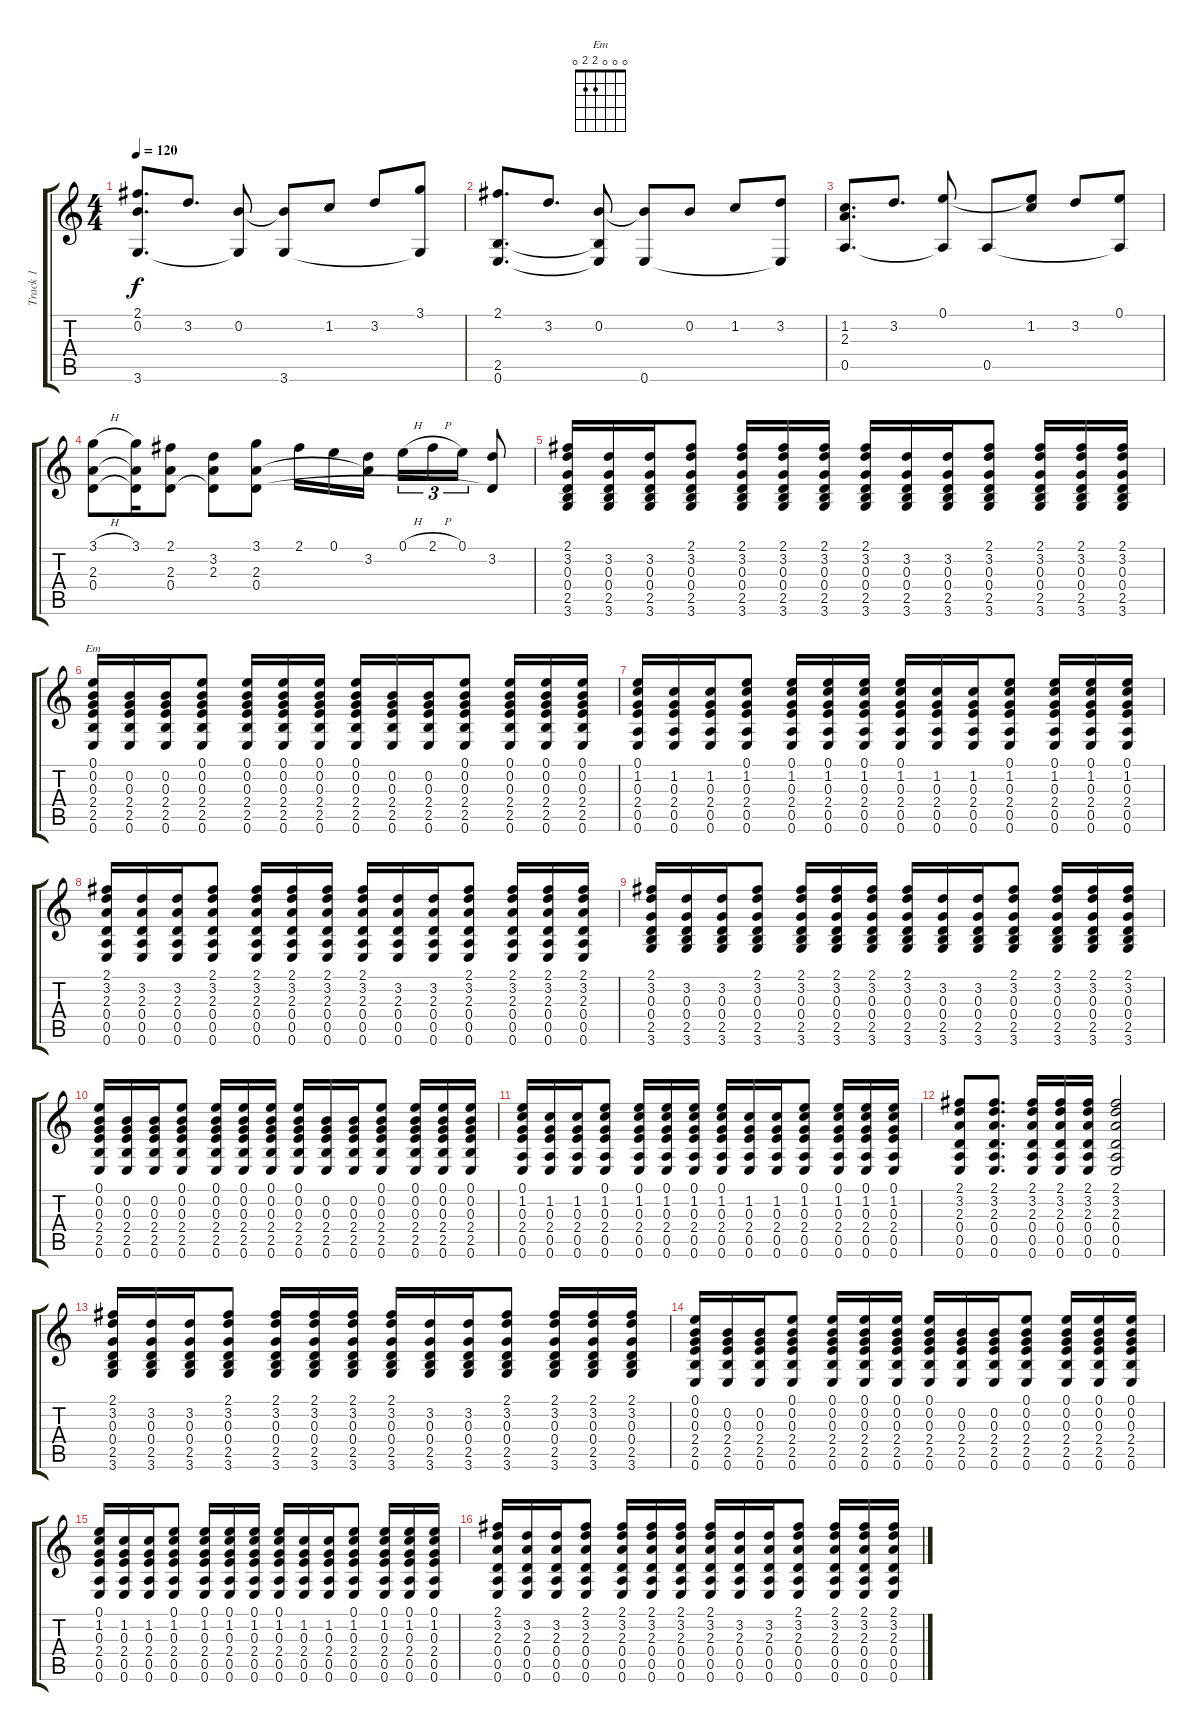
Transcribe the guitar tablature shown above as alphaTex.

\track ("Track 1" "Track 1") {instrument acousticguitarsteel}
\staff {score tabs}
\tuning (E4 B3 G3 D3 A2 E2) {hide}
\chord ("Em" 0 0 0 2 2 0)
\ts (4 4)
\tempo 120
\clef g2
\ks c
(2.1 0.2 3.6).8{d dy f instrument acousticguitarsteel} 3.2.8{d} (0.2 3.6{t}).8 (0.2{t} 3.6).8 1.2.8 3.2.8 (3.1 3.6{t}).8 |
(2.1 2.5 0.6).8{d} 3.2.8{d} (0.2 2.5{t} 0.6{t}).8 (0.2{t} 0.6).8 0.2.8 1.2.8 (3.2 0.6{t}).8 |
(1.2 2.3 0.5).8{d} 3.2.8{d} (0.1 0.5{t}).8 0.5.8 (0.1{t} 1.2).8 3.2.8 (0.1 0.5{t}).8 |
(3.1{h} 2.3 0.4).8 (3.1 2.3{t} 0.4{t}).16 (2.1 2.3 0.4).8 (3.2 2.3 0.4{t}).8 (3.1 2.3 0.4).8 2.1.16 0.1.16 (3.2 2.3{t}).16 0.1{h}.16{tu (3 2)} 2.1{h}.16{tu (3 2)} 0.1.16{tu (3 2)} (3.2 0.4{t}).8 |
(2.1 3.2 0.3 0.4 2.5 3.6).16{volume 11} (3.2 0.3 0.4 2.5 3.6).16 (3.2 0.3 0.4 2.5 3.6).16 (2.1 3.2 0.3 0.4 2.5 3.6).8 (2.1 3.2 0.3 0.4 2.5 3.6).16 (2.1 3.2 0.3 0.4 2.5 3.6).16 (2.1 3.2 0.3 0.4 2.5 3.6).16 (2.1 3.2 0.3 0.4 2.5 3.6).16 (3.2 0.3 0.4 2.5 3.6).16 (3.2 0.3 0.4 2.5 3.6).16 (2.1 3.2 0.3 0.4 2.5 3.6).8 (2.1 3.2 0.3 0.4 2.5 3.6).16 (2.1 3.2 0.3 0.4 2.5 3.6).16 (2.1 3.2 0.3 0.4 2.5 3.6).16 |
(0.1 0.2 0.3 2.4 2.5 0.6).16{ch "Em"} (0.2 0.3 2.4 2.5 0.6).16 (0.2 0.3 2.4 2.5 0.6).16 (0.1 0.2 0.3 2.4 2.5 0.6).8 (0.1 0.2 0.3 2.4 2.5 0.6).16 (0.1 0.2 0.3 2.4 2.5 0.6).16 (0.1 0.2 0.3 2.4 2.5 0.6).16 (0.1 0.2 0.3 2.4 2.5 0.6).16 (0.2 0.3 2.4 2.5 0.6).16 (0.2 0.3 2.4 2.5 0.6).16 (0.1 0.2 0.3 2.4 2.5 0.6).8 (0.1 0.2 0.3 2.4 2.5 0.6).16 (0.1 0.2 0.3 2.4 2.5 0.6).16 (0.1 0.2 0.3 2.4 2.5 0.6).16 |
(0.1 1.2 0.3 2.4 0.5 0.6).16 (1.2 0.3 2.4 0.5 0.6).16 (1.2 0.3 2.4 0.5 0.6).16 (0.1 1.2 0.3 2.4 0.5 0.6).8 (0.1 1.2 0.3 2.4 0.5 0.6).16 (0.1 1.2 0.3 2.4 0.5 0.6).16 (0.1 1.2 0.3 2.4 0.5 0.6).16 (0.1 1.2 0.3 2.4 0.5 0.6).16 (1.2 0.3 2.4 0.5 0.6).16 (1.2 0.3 2.4 0.5 0.6).16 (0.1 1.2 0.3 2.4 0.5 0.6).8 (0.1 1.2 0.3 2.4 0.5 0.6).16 (0.1 1.2 0.3 2.4 0.5 0.6).16 (0.1 1.2 0.3 2.4 0.5 0.6).16 |
(2.1 3.2 2.3 0.4 0.5 0.6).16 (3.2 2.3 0.4 0.5 0.6).16 (3.2 2.3 0.4 0.5 0.6).16 (2.1 3.2 2.3 0.4 0.5 0.6).8 (2.1 3.2 2.3 0.4 0.5 0.6).16 (2.1 3.2 2.3 0.4 0.5 0.6).16 (2.1 3.2 2.3 0.4 0.5 0.6).16 (2.1 3.2 2.3 0.4 0.5 0.6).16 (3.2 2.3 0.4 0.5 0.6).16 (3.2 2.3 0.4 0.5 0.6).16 (2.1 3.2 2.3 0.4 0.5 0.6).8 (2.1 3.2 2.3 0.4 0.5 0.6).16 (2.1 3.2 2.3 0.4 0.5 0.6).16 (2.1 3.2 2.3 0.4 0.5 0.6).16 |
(2.1 3.2 0.3 0.4 2.5 3.6).16{volume 10} (3.2 0.3 0.4 2.5 3.6).16 (3.2 0.3 0.4 2.5 3.6).16 (2.1 3.2 0.3 0.4 2.5 3.6).8 (2.1 3.2 0.3 0.4 2.5 3.6).16 (2.1 3.2 0.3 0.4 2.5 3.6).16 (2.1 3.2 0.3 0.4 2.5 3.6).16 (2.1 3.2 0.3 0.4 2.5 3.6).16 (3.2 0.3 0.4 2.5 3.6).16 (3.2 0.3 0.4 2.5 3.6).16 (2.1 3.2 0.3 0.4 2.5 3.6).8 (2.1 3.2 0.3 0.4 2.5 3.6).16 (2.1 3.2 0.3 0.4 2.5 3.6).16 (2.1 3.2 0.3 0.4 2.5 3.6).16 |
(0.1 0.2 0.3 2.4 2.5 0.6).16 (0.2 0.3 2.4 2.5 0.6).16 (0.2 0.3 2.4 2.5 0.6).16 (0.1 0.2 0.3 2.4 2.5 0.6).8 (0.1 0.2 0.3 2.4 2.5 0.6).16 (0.1 0.2 0.3 2.4 2.5 0.6).16 (0.1 0.2 0.3 2.4 2.5 0.6).16 (0.1 0.2 0.3 2.4 2.5 0.6).16 (0.2 0.3 2.4 2.5 0.6).16 (0.2 0.3 2.4 2.5 0.6).16 (0.1 0.2 0.3 2.4 2.5 0.6).8 (0.1 0.2 0.3 2.4 2.5 0.6).16 (0.1 0.2 0.3 2.4 2.5 0.6).16 (0.1 0.2 0.3 2.4 2.5 0.6).16 |
(0.1 1.2 0.3 2.4 0.5 0.6).16 (1.2 0.3 2.4 0.5 0.6).16 (1.2 0.3 2.4 0.5 0.6).16 (0.1 1.2 0.3 2.4 0.5 0.6).8 (0.1 1.2 0.3 2.4 0.5 0.6).16 (0.1 1.2 0.3 2.4 0.5 0.6).16 (0.1 1.2 0.3 2.4 0.5 0.6).16 (0.1 1.2 0.3 2.4 0.5 0.6).16 (1.2 0.3 2.4 0.5 0.6).16 (1.2 0.3 2.4 0.5 0.6).16 (0.1 1.2 0.3 2.4 0.5 0.6).8 (0.1 1.2 0.3 2.4 0.5 0.6).16 (0.1 1.2 0.3 2.4 0.5 0.6).16 (0.1 1.2 0.3 2.4 0.5 0.6).16 |
(2.1 3.2 2.3 0.4 0.5 0.6).8 (2.1 3.2 2.3 0.4 0.5 0.6).8{d} (2.1 3.2 2.3 0.4 0.5 0.6).16 (2.1 3.2 2.3 0.4 0.5 0.6).16 (2.1 3.2 2.3 0.4 0.5 0.6).16 (2.1 3.2 2.3 0.4 0.5 0.6).2 |
(2.1 3.2 0.3 0.4 2.5 3.6).16 (3.2 0.3 0.4 2.5 3.6).16 (3.2 0.3 0.4 2.5 3.6).16 (2.1 3.2 0.3 0.4 2.5 3.6).8 (2.1 3.2 0.3 0.4 2.5 3.6).16 (2.1 3.2 0.3 0.4 2.5 3.6).16 (2.1 3.2 0.3 0.4 2.5 3.6).16 (2.1 3.2 0.3 0.4 2.5 3.6).16 (3.2 0.3 0.4 2.5 3.6).16 (3.2 0.3 0.4 2.5 3.6).16 (2.1 3.2 0.3 0.4 2.5 3.6).8 (2.1 3.2 0.3 0.4 2.5 3.6).16 (2.1 3.2 0.3 0.4 2.5 3.6).16 (2.1 3.2 0.3 0.4 2.5 3.6).16 |
(0.1 0.2 0.3 2.4 2.5 0.6).16 (0.2 0.3 2.4 2.5 0.6).16 (0.2 0.3 2.4 2.5 0.6).16 (0.1 0.2 0.3 2.4 2.5 0.6).8 (0.1 0.2 0.3 2.4 2.5 0.6).16 (0.1 0.2 0.3 2.4 2.5 0.6).16 (0.1 0.2 0.3 2.4 2.5 0.6).16 (0.1 0.2 0.3 2.4 2.5 0.6).16 (0.2 0.3 2.4 2.5 0.6).16 (0.2 0.3 2.4 2.5 0.6).16 (0.1 0.2 0.3 2.4 2.5 0.6).8 (0.1 0.2 0.3 2.4 2.5 0.6).16 (0.1 0.2 0.3 2.4 2.5 0.6).16 (0.1 0.2 0.3 2.4 2.5 0.6).16 |
(0.1 1.2 0.3 2.4 0.5 0.6).16 (1.2 0.3 2.4 0.5 0.6).16 (1.2 0.3 2.4 0.5 0.6).16 (0.1 1.2 0.3 2.4 0.5 0.6).8 (0.1 1.2 0.3 2.4 0.5 0.6).16 (0.1 1.2 0.3 2.4 0.5 0.6).16 (0.1 1.2 0.3 2.4 0.5 0.6).16 (0.1 1.2 0.3 2.4 0.5 0.6).16 (1.2 0.3 2.4 0.5 0.6).16 (1.2 0.3 2.4 0.5 0.6).16 (0.1 1.2 0.3 2.4 0.5 0.6).8 (0.1 1.2 0.3 2.4 0.5 0.6).16 (0.1 1.2 0.3 2.4 0.5 0.6).16 (0.1 1.2 0.3 2.4 0.5 0.6).16 |
(2.1 3.2 2.3 0.4 0.5 0.6).16 (3.2 2.3 0.4 0.5 0.6).16 (3.2 2.3 0.4 0.5 0.6).16 (2.1 3.2 2.3 0.4 0.5 0.6).8 (2.1 3.2 2.3 0.4 0.5 0.6).16 (2.1 3.2 2.3 0.4 0.5 0.6).16 (2.1 3.2 2.3 0.4 0.5 0.6).16 (2.1 3.2 2.3 0.4 0.5 0.6).16 (3.2 2.3 0.4 0.5 0.6).16 (3.2 2.3 0.4 0.5 0.6).16 (2.1 3.2 2.3 0.4 0.5 0.6).8 (2.1 3.2 2.3 0.4 0.5 0.6).16 (2.1 3.2 2.3 0.4 0.5 0.6).16 (2.1 3.2 2.3 0.4 0.5 0.6).16
